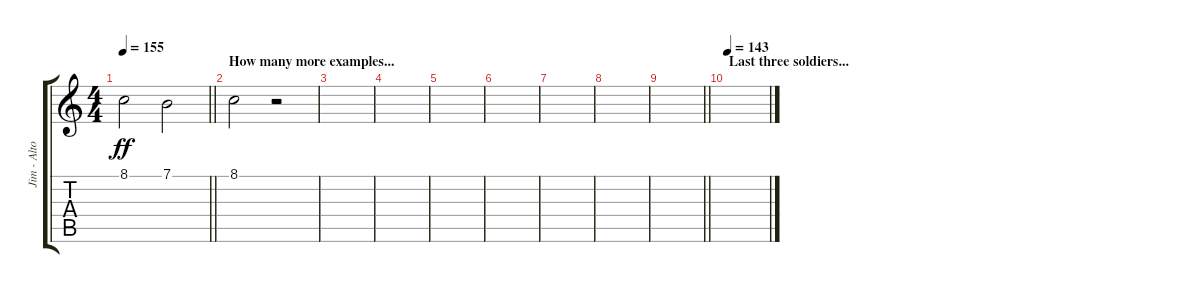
\track ("Jim - Alto Sax" "Jim - Alto") {instrument altosax}
\staff {score tabs}
\tuning (E4 B3 G3 D3 A2 E2) {hide}
\ts (4 4)
\tempo 155
\clef g2
\barLineRight lightlight
\ks c
8.1.2{dy ff} 7.1.2 |
\section ("" "How many more examples...")
8.1.2{volume 0} r.2 |
|
|
|
|
|
|
\barLineRight lightlight
|
\section ("" "Last three soldiers...")
\tempo 143
